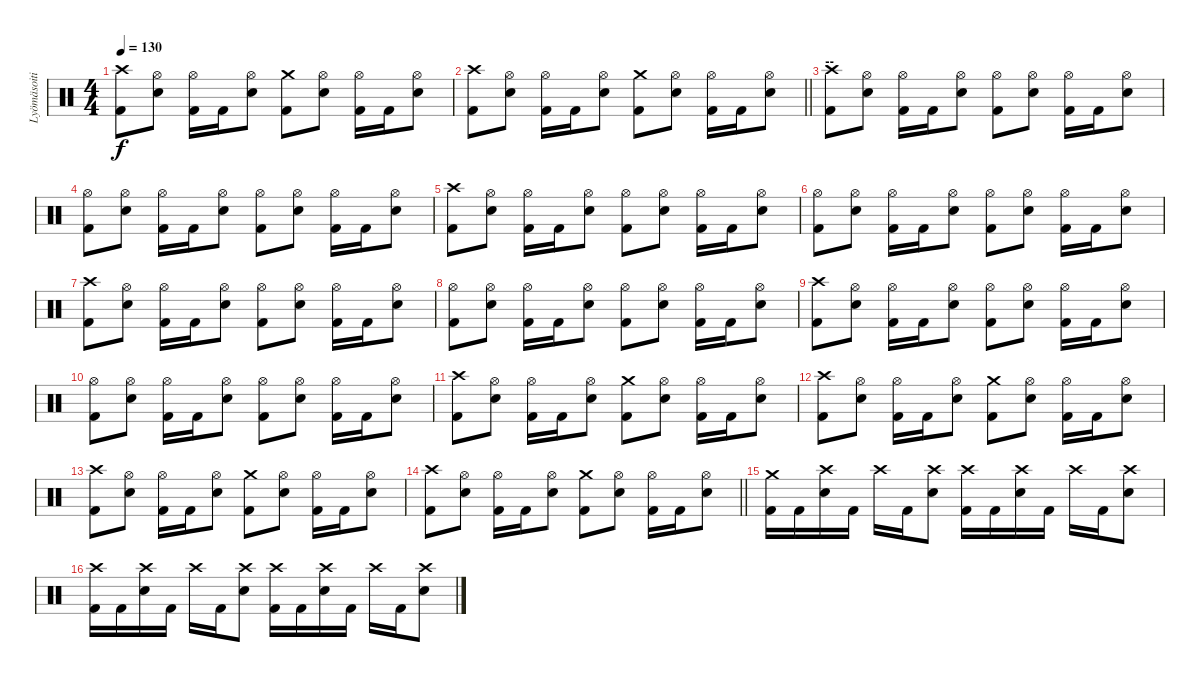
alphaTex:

\track ("Lyömäsoitin" "Lyömäsoiti") {instrument percussion}
\staff {score}
\articulation defaults
\ts (4 4)
\tempo 130
\clef neutral
\ks c
("Crash high (hit)" "Kick (hit) 2").8{dy f} ("Hi-Hat (open)" "Snare (hit) 2").8 ("Hi-Hat (open)" "Kick (hit) 2").16 "Kick (hit) 2".16 ("Hi-Hat (open)" "Snare (hit) 2").8 ("Crash medium (hit)" "Kick (hit) 2").8 ("Hi-Hat (open)" "Snare (hit) 2").8 ("Hi-Hat (open)" "Kick (hit) 2").16 "Kick (hit) 2".16 ("Hi-Hat (open)" "Snare (hit) 2").8 |
\barLineRight lightlight
("Crash high (hit)" "Kick (hit) 2").8 ("Hi-Hat (open)" "Snare (hit) 2").8 ("Hi-Hat (open)" "Kick (hit) 2").16 "Kick (hit) 2".16 ("Hi-Hat (open)" "Snare (hit) 2").8 ("Crash medium (hit)" "Kick (hit) 2").8 ("Hi-Hat (open)" "Snare (hit) 2").8 ("Hi-Hat (open)" "Kick (hit) 2").16 "Kick (hit) 2".16 ("Hi-Hat (open)" "Snare (hit) 2").8 |
\section ("" "--")
("Crash high (hit)" "Kick (hit) 2").8 ("Hi-Hat (open)" "Snare (hit) 2").8 ("Hi-Hat (open)" "Kick (hit) 2").16 "Kick (hit) 2".16 ("Hi-Hat (open)" "Snare (hit) 2").8 ("Hi-Hat (open)" "Kick (hit) 2").8 ("Hi-Hat (open)" "Snare (hit) 2").8 ("Hi-Hat (open)" "Kick (hit) 2").16 "Kick (hit) 2".16 ("Hi-Hat (open)" "Snare (hit) 2").8 |
("Hi-Hat (open)" "Kick (hit) 2").8 ("Hi-Hat (open)" "Snare (hit) 2").8 ("Hi-Hat (open)" "Kick (hit) 2").16 "Kick (hit) 2".16 ("Hi-Hat (open)" "Snare (hit) 2").8 ("Hi-Hat (open)" "Kick (hit) 2").8 ("Hi-Hat (open)" "Snare (hit) 2").8 ("Hi-Hat (open)" "Kick (hit) 2").16 "Kick (hit) 2".16 ("Hi-Hat (open)" "Snare (hit) 2").8 |
("Crash high (hit)" "Kick (hit) 2").8 ("Hi-Hat (open)" "Snare (hit) 2").8 ("Hi-Hat (open)" "Kick (hit) 2").16 "Kick (hit) 2".16 ("Hi-Hat (open)" "Snare (hit) 2").8 ("Hi-Hat (open)" "Kick (hit) 2").8 ("Hi-Hat (open)" "Snare (hit) 2").8 ("Hi-Hat (open)" "Kick (hit) 2").16 "Kick (hit) 2".16 ("Hi-Hat (open)" "Snare (hit) 2").8 |
("Hi-Hat (open)" "Kick (hit) 2").8 ("Hi-Hat (open)" "Snare (hit) 2").8 ("Hi-Hat (open)" "Kick (hit) 2").16 "Kick (hit) 2".16 ("Hi-Hat (open)" "Snare (hit) 2").8 ("Hi-Hat (open)" "Kick (hit) 2").8 ("Hi-Hat (open)" "Snare (hit) 2").8 ("Hi-Hat (open)" "Kick (hit) 2").16 "Kick (hit) 2".16 ("Hi-Hat (open)" "Snare (hit) 2").8 |
("Crash high (hit)" "Kick (hit) 2").8 ("Hi-Hat (open)" "Snare (hit) 2").8 ("Hi-Hat (open)" "Kick (hit) 2").16 "Kick (hit) 2".16 ("Hi-Hat (open)" "Snare (hit) 2").8 ("Hi-Hat (open)" "Kick (hit) 2").8 ("Hi-Hat (open)" "Snare (hit) 2").8 ("Hi-Hat (open)" "Kick (hit) 2").16 "Kick (hit) 2".16 ("Hi-Hat (open)" "Snare (hit) 2").8 |
("Hi-Hat (open)" "Kick (hit) 2").8 ("Hi-Hat (open)" "Snare (hit) 2").8 ("Hi-Hat (open)" "Kick (hit) 2").16 "Kick (hit) 2".16 ("Hi-Hat (open)" "Snare (hit) 2").8 ("Hi-Hat (open)" "Kick (hit) 2").8 ("Hi-Hat (open)" "Snare (hit) 2").8 ("Hi-Hat (open)" "Kick (hit) 2").16 "Kick (hit) 2".16 ("Hi-Hat (open)" "Snare (hit) 2").8 |
("Crash high (hit)" "Kick (hit) 2").8 ("Hi-Hat (open)" "Snare (hit) 2").8 ("Hi-Hat (open)" "Kick (hit) 2").16 "Kick (hit) 2".16 ("Hi-Hat (open)" "Snare (hit) 2").8 ("Hi-Hat (open)" "Kick (hit) 2").8 ("Hi-Hat (open)" "Snare (hit) 2").8 ("Hi-Hat (open)" "Kick (hit) 2").16 "Kick (hit) 2".16 ("Hi-Hat (open)" "Snare (hit) 2").8 |
("Hi-Hat (open)" "Kick (hit) 2").8 ("Hi-Hat (open)" "Snare (hit) 2").8 ("Hi-Hat (open)" "Kick (hit) 2").16 "Kick (hit) 2".16 ("Hi-Hat (open)" "Snare (hit) 2").8 ("Hi-Hat (open)" "Kick (hit) 2").8 ("Hi-Hat (open)" "Snare (hit) 2").8 ("Hi-Hat (open)" "Kick (hit) 2").16 "Kick (hit) 2".16 ("Hi-Hat (open)" "Snare (hit) 2").8 |
("Crash high (hit)" "Kick (hit) 2").8 ("Hi-Hat (open)" "Snare (hit) 2").8 ("Hi-Hat (open)" "Kick (hit) 2").16 "Kick (hit) 2".16 ("Hi-Hat (open)" "Snare (hit) 2").8 ("Crash medium (hit)" "Kick (hit) 2").8 ("Hi-Hat (open)" "Snare (hit) 2").8 ("Hi-Hat (open)" "Kick (hit) 2").16 "Kick (hit) 2".16 ("Hi-Hat (open)" "Snare (hit) 2").8 |
("Crash high (hit)" "Kick (hit) 2").8 ("Hi-Hat (open)" "Snare (hit) 2").8 ("Hi-Hat (open)" "Kick (hit) 2").16 "Kick (hit) 2".16 ("Hi-Hat (open)" "Snare (hit) 2").8 ("Crash medium (hit)" "Kick (hit) 2").8 ("Hi-Hat (open)" "Snare (hit) 2").8 ("Hi-Hat (open)" "Kick (hit) 2").16 "Kick (hit) 2".16 ("Hi-Hat (open)" "Snare (hit) 2").8 |
("Crash high (hit)" "Kick (hit) 2").8 ("Hi-Hat (open)" "Snare (hit) 2").8 ("Hi-Hat (open)" "Kick (hit) 2").16 "Kick (hit) 2".16 ("Hi-Hat (open)" "Snare (hit) 2").8 ("Crash medium (hit)" "Kick (hit) 2").8 ("Hi-Hat (open)" "Snare (hit) 2").8 ("Hi-Hat (open)" "Kick (hit) 2").16 "Kick (hit) 2".16 ("Hi-Hat (open)" "Snare (hit) 2").8 |
\barLineRight lightlight
("Crash high (hit)" "Kick (hit) 2").8 ("Hi-Hat (open)" "Snare (hit) 2").8 ("Hi-Hat (open)" "Kick (hit) 2").16 "Kick (hit) 2".16 ("Hi-Hat (open)" "Snare (hit) 2").8 ("Crash medium (hit)" "Kick (hit) 2").8 ("Hi-Hat (open)" "Snare (hit) 2").8 ("Hi-Hat (open)" "Kick (hit) 2").16 "Kick (hit) 2".16 ("Hi-Hat (open)" "Snare (hit) 2").8 |
("Crash medium (hit)" "Kick (hit) 2").16 "Kick (hit) 2".16 ("Crash high (hit)" "Snare (hit) 2").16 "Kick (hit) 2".16 "Crash high (hit)".16 "Kick (hit) 2".16 ("Crash high (hit)" "Snare (hit) 2").8 ("Crash high (hit)" "Kick (hit) 2").16 "Kick (hit) 2".16 ("Crash high (hit)" "Snare (hit) 2").16 "Kick (hit) 2".16 "Crash high (hit)".16 "Kick (hit) 2".16 ("Crash high (hit)" "Snare (hit) 2").8 |
("Crash high (hit)" "Kick (hit) 2").16 "Kick (hit) 2".16 ("Crash high (hit)" "Snare (hit) 2").16 "Kick (hit) 2".16 "Crash high (hit)".16 "Kick (hit) 2".16 ("Crash high (hit)" "Snare (hit) 2").8 ("Crash high (hit)" "Kick (hit) 2").16 "Kick (hit) 2".16 ("Crash high (hit)" "Snare (hit) 2").16 "Kick (hit) 2".16 "Crash high (hit)".16 "Kick (hit) 2".16 ("Crash high (hit)" "Snare (hit) 2").8
